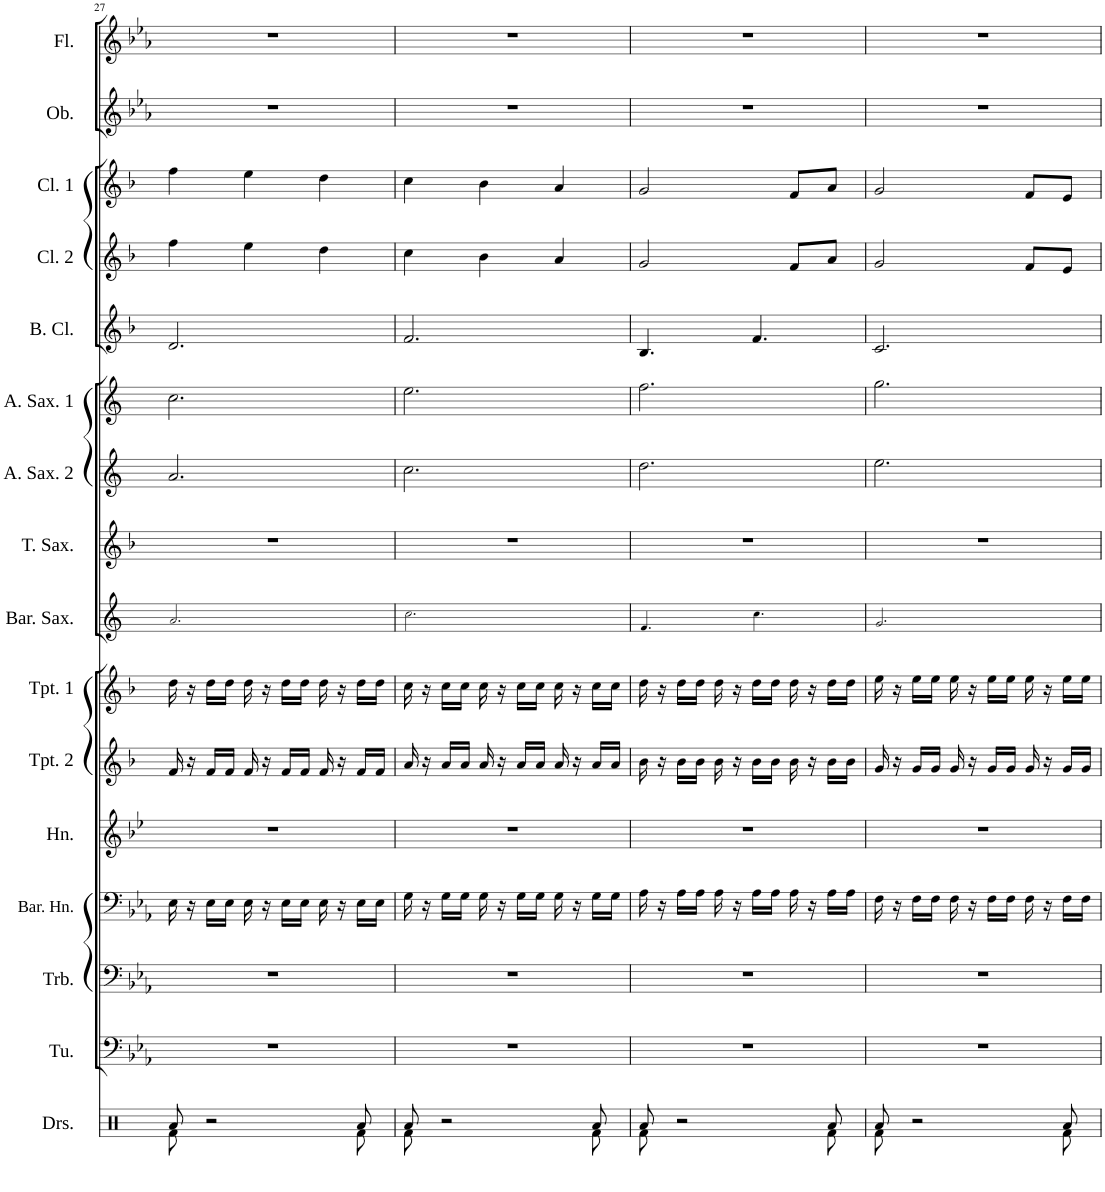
**kern	**kern	**kern	**kern	**kern	**kern	**kern	**kern	**kern	**kern	**kern	**kern	**kern	**kern	**kern	**kern
*part16	*part15	*part14	*part13	*part12	*part11	*part10	*part9	*part8	*part7	*part6	*part5	*part4	*part3	*part2	*part1
*staff16	*staff15	*staff14	*staff13	*staff12	*staff11	*staff10	*staff9	*staff8	*staff7	*staff6	*staff5	*staff4	*staff3	*staff2	*staff1
*I"Drumset	*I"Tuba	*I"Trombone	*I"Baritone Horn	*I"Horn	*I"Trumpet 2	*I"Trumpet 1	*I"Baritone Saxophone	*I"Tenor Saxophone	*I"Alto Saxophone 2	*I"Alto Saxophone 1	*I"Bass Clarinet	*I"Clarinet 2	*I"Clarinet 1	*I"Oboe	*I"Flute
*I'Drs.	*I'Tu.	*I'Trb.	*I'Bar. Hn.	*I'Hn.	*I'Tpt. 2	*I'Tpt. 1	*I'Bar. Sax.	*I'T. Sax.	*I'A. Sax. 2	*I'A. Sax. 1	*I'B. Cl.	*I'Cl. 2	*I'Cl. 1	*I'Ob.	*I'Fl.
!!LO:PB:g=z
*clefX	*clefF4	*clefF4	*clefF4	*clefG2	*clefG2	*clefG2	*clefG2	*clefG2	*clefG2	*clefG2	*clefG2	*clefG2	*clefG2	*clefG2	*clefG2
*	*	*	*Trd4c7	*Trd4c7	*Trd1c2	*Trd1c2	*Trd12c21	*Trd8c14	*Trd5c9	*Trd5c9	*Trd8c14	*Trd1c2	*Trd1c2	*	*
*k[]	*k[b-e-a-]	*k[b-e-a-]	*k[b-e-a-]	*k[b-e-]	*k[b-]	*k[b-]	*k[]	*k[b-]	*k[]	*k[]	*k[b-]	*k[b-]	*k[b-]	*k[b-e-a-]	*k[b-e-a-]
*M3/4	*M3/4	*M3/4	*M3/4	*M3/4	*M3/4	*M3/4	*M3/4	*M3/4	*M3/4	*M3/4	*M3/4	*M3/4	*M3/4	*M3/4	*M3/4
=27	=27	=27	=27	=27	=27	=27	=27	=27	=27	=27	=27	=27	=27	=27	=27
*^	*	*	*	*	*	*	*	*	*	*	*	*	*	*	*
8Ra/	8Rf\L	2.r	2.r	16E-\	2.r	16f/	16dd\	2.a!/	2.r	2.a/	2.cc\	2.d/	4ff\	4ff\	2.r	2.r
.	.	.	.	16r	.	16r	16r	.	.	.	.	.	.	.	.	.
2r	2ryy	.	.	16E-\LL	.	16f/LL	16dd\LL	.	.	.	.	.	.	.	.	.
.	.	.	.	16E-\JJ	.	16f/JJ	16dd\JJ	.	.	.	.	.	.	.	.	.
.	.	.	.	16E-\	.	16f/	16dd\	.	.	.	.	.	4ee\	4ee\	.	.
.	.	.	.	16r	.	16r	16r	.	.	.	.	.	.	.	.	.
.	.	.	.	16E-\LL	.	16f/LL	16dd\LL	.	.	.	.	.	.	.	.	.
.	.	.	.	16E-\JJ	.	16f/JJ	16dd\JJ	.	.	.	.	.	.	.	.	.
.	.	.	.	16E-\	.	16f/	16dd\	.	.	.	.	.	4dd\	4dd\	.	.
.	.	.	.	16r	.	16r	16r	.	.	.	.	.	.	.	.	.
8Ra/	8Rf\J	.	.	16E-\LL	.	16f/LL	16dd\LL	.	.	.	.	.	.	.	.	.
.	.	.	.	16E-\JJ	.	16f/JJ	16dd\JJ	.	.	.	.	.	.	.	.	.
=28	=28	=28	=28	=28	=28	=28	=28	=28	=28	=28	=28	=28	=28	=28	=28	=28
8Ra/	8Rf\L	2.r	2.r	16G\	2.r	16a/	16cc\	2.cc!\	2.r	2.cc\	2.ee\	2.f/	4cc\	4cc\	2.r	2.r
.	.	.	.	16r	.	16r	16r	.	.	.	.	.	.	.	.	.
2r	2ryy	.	.	16G\LL	.	16a/LL	16cc\LL	.	.	.	.	.	.	.	.	.
.	.	.	.	16G\JJ	.	16a/JJ	16cc\JJ	.	.	.	.	.	.	.	.	.
.	.	.	.	16G\	.	16a/	16cc\	.	.	.	.	.	4b-\	4b-\	.	.
.	.	.	.	16r	.	16r	16r	.	.	.	.	.	.	.	.	.
.	.	.	.	16G\LL	.	16a/LL	16cc\LL	.	.	.	.	.	.	.	.	.
.	.	.	.	16G\JJ	.	16a/JJ	16cc\JJ	.	.	.	.	.	.	.	.	.
.	.	.	.	16G\	.	16a/	16cc\	.	.	.	.	.	4a/	4a/	.	.
.	.	.	.	16r	.	16r	16r	.	.	.	.	.	.	.	.	.
8Ra/	8Rf\J	.	.	16G\LL	.	16a/LL	16cc\LL	.	.	.	.	.	.	.	.	.
.	.	.	.	16G\JJ	.	16a/JJ	16cc\JJ	.	.	.	.	.	.	.	.	.
=29	=29	=29	=29	=29	=29	=29	=29	=29	=29	=29	=29	=29	=29	=29	=29	=29
8Ra/	8Rf\L	2.r	2.r	16A-\	2.r	16b-\	16dd\	4.f!/	2.r	2.dd\	2.ff\	4.B-/	2g/	2g/	2.r	2.r
.	.	.	.	16r	.	16r	16r	.	.	.	.	.	.	.	.	.
2r	2ryy	.	.	16A-\LL	.	16b-\LL	16dd\LL	.	.	.	.	.	.	.	.	.
.	.	.	.	16A-\JJ	.	16b-\JJ	16dd\JJ	.	.	.	.	.	.	.	.	.
.	.	.	.	16A-\	.	16b-\	16dd\	.	.	.	.	.	.	.	.	.
.	.	.	.	16r	.	16r	16r	.	.	.	.	.	.	.	.	.
.	.	.	.	16A-\LL	.	16b-\LL	16dd\LL	4.cc!\	.	.	.	4.f/	.	.	.	.
.	.	.	.	16A-\JJ	.	16b-\JJ	16dd\JJ	.	.	.	.	.	.	.	.	.
.	.	.	.	16A-\	.	16b-\	16dd\	.	.	.	.	.	8f/L	8f/L	.	.
.	.	.	.	16r	.	16r	16r	.	.	.	.	.	.	.	.	.
8Ra/	8Rf\J	.	.	16A-\LL	.	16b-\LL	16dd\LL	.	.	.	.	.	8a/J	8a/J	.	.
.	.	.	.	16A-\JJ	.	16b-\JJ	16dd\JJ	.	.	.	.	.	.	.	.	.
=30	=30	=30	=30	=30	=30	=30	=30	=30	=30	=30	=30	=30	=30	=30	=30	=30
8Ra/	8Rf\L	2.r	2.r	16F\	2.r	16g/	16ee\	2.g!/	2.r	2.ee\	2.gg\	2.c/	2g/	2g/	2.r	2.r
.	.	.	.	16r	.	16r	16r	.	.	.	.	.	.	.	.	.
2r	2ryy	.	.	16F\LL	.	16g/LL	16ee\LL	.	.	.	.	.	.	.	.	.
.	.	.	.	16F\JJ	.	16g/JJ	16ee\JJ	.	.	.	.	.	.	.	.	.
.	.	.	.	16F\	.	16g/	16ee\	.	.	.	.	.	.	.	.	.
.	.	.	.	16r	.	16r	16r	.	.	.	.	.	.	.	.	.
.	.	.	.	16F\LL	.	16g/LL	16ee\LL	.	.	.	.	.	.	.	.	.
.	.	.	.	16F\JJ	.	16g/JJ	16ee\JJ	.	.	.	.	.	.	.	.	.
.	.	.	.	16F\	.	16g/	16ee\	.	.	.	.	.	8f/L	8f/L	.	.
.	.	.	.	16r	.	16r	16r	.	.	.	.	.	.	.	.	.
8Ra/	8Rf\J	.	.	16F\LL	.	16g/LL	16ee\LL	.	.	.	.	.	8e/J	8e/J	.	.
.	.	.	.	16F\JJ	.	16g/JJ	16ee\JJ	.	.	.	.	.	.	.	.	.
*v	*v	*	*	*	*	*	*	*	*	*	*	*	*	*	*	*
=	=	=	=	=	=	=	=	=	=	=	=	=	=	=	=
*-	*-	*-	*-	*-	*-	*-	*-	*-	*-	*-	*-	*-	*-	*-	*-
